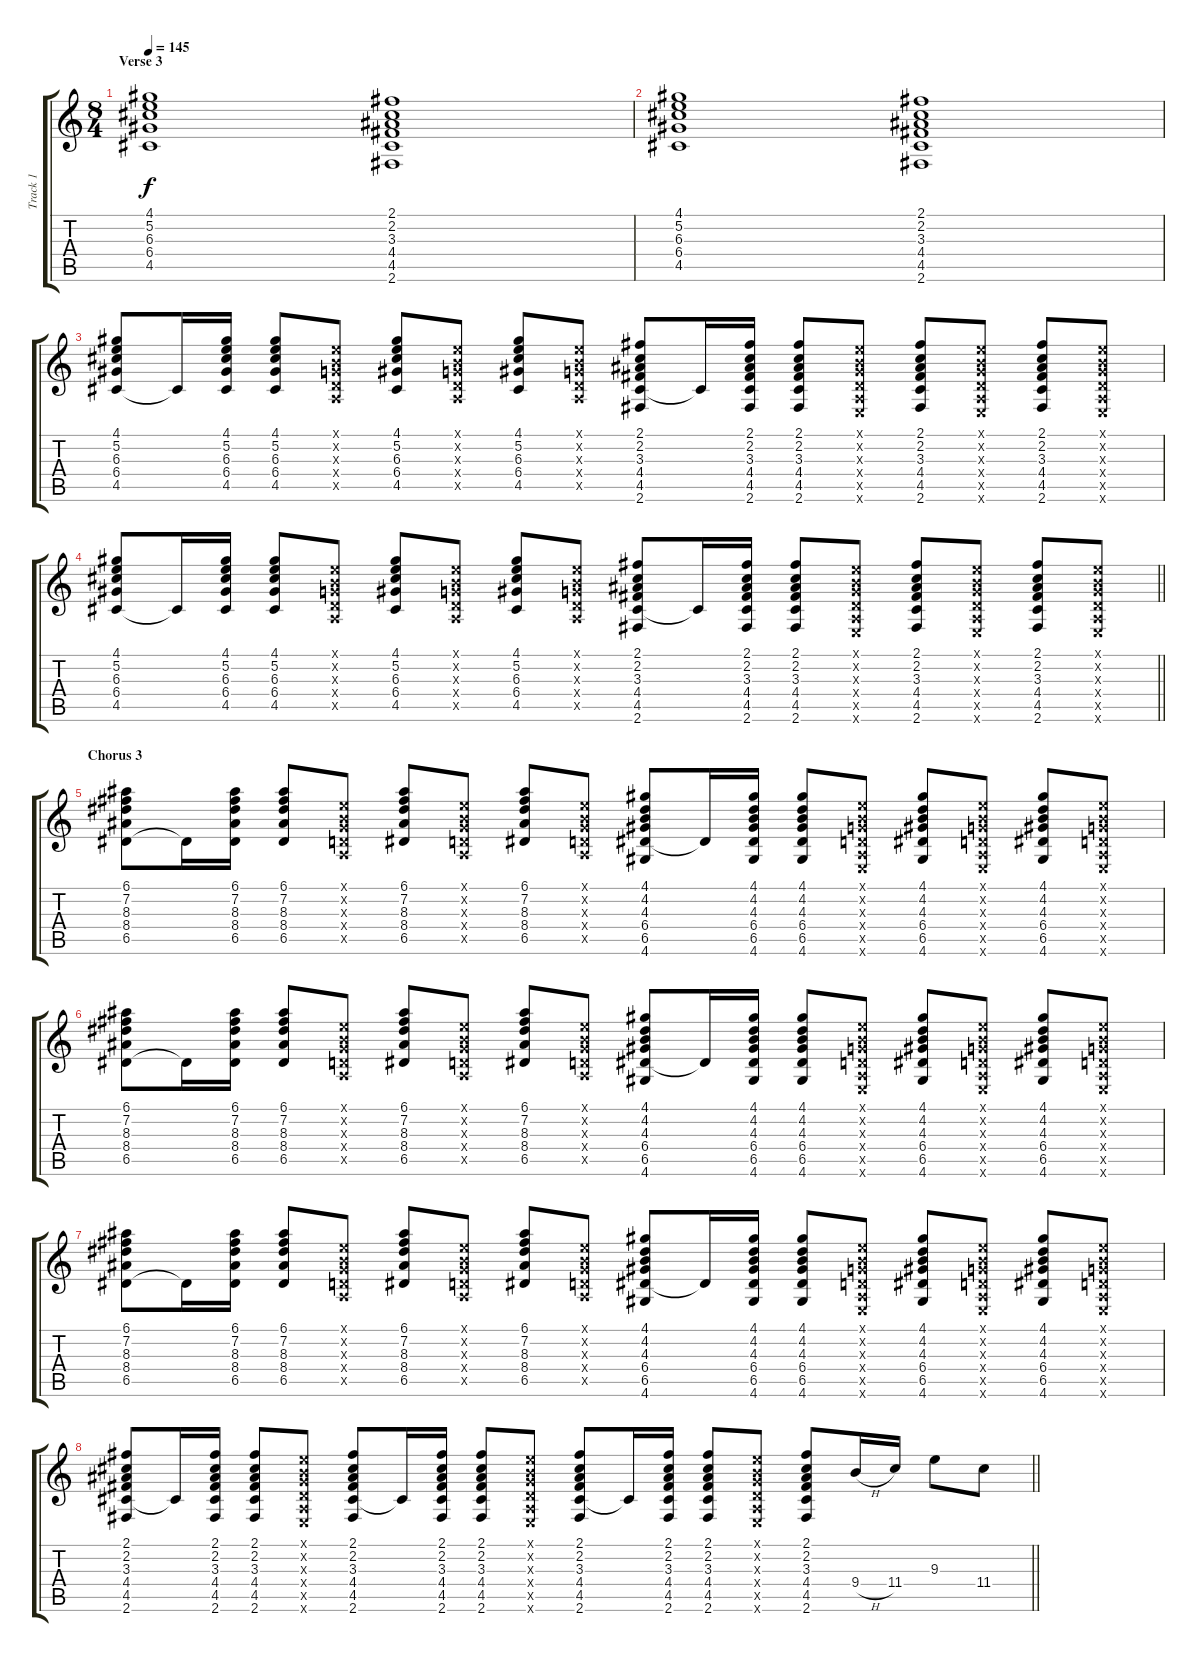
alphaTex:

\track ("Track 1" "Track 1") {instrument acousticguitarsteel}
\staff {score tabs}
\tuning (E4 B3 G3 D3 A2 E2) {hide}
\ts (8 4)
\section ("" "Verse 3")
\tempo 145
\clef g2
\ks c
(4.1 5.2 6.3 6.4 4.5).1{dy f} (2.1 2.2 3.3 4.4 4.5 2.6).1 |
(4.1 5.2 6.3 6.4 4.5).1 (2.1 2.2 3.3 4.4 4.5 2.6).1 |
(4.1 5.2 6.3 6.4 4.5).8 4.5{t}.16 (4.1 5.2 6.3 6.4 4.5).16 (4.1 5.2 6.3 6.4 4.5).8 (0.1{x} 0.2{x} 0.3{x} 0.4{x} 0.5{x}).8 (4.1 5.2 6.3 6.4 4.5).8 (0.1{x} 0.2{x} 0.3{x} 0.4{x} 0.5{x}).8 (4.1 5.2 6.3 6.4 4.5).8 (0.1{x} 0.2{x} 0.3{x} 0.4{x} 0.5{x}).8 (2.1 2.2 3.3 4.4 4.5 2.6).8 4.5{t}.16 (2.1 2.2 3.3 4.4 4.5 2.6).16 (2.1 2.2 3.3 4.4 4.5 2.6).8 (0.1{x} 0.2{x} 0.3{x} 0.4{x} 0.5{x} 0.6{x}).8 (2.1 2.2 3.3 4.4 4.5 2.6).8 (0.1{x} 0.2{x} 0.3{x} 0.4{x} 0.5{x} 0.6{x}).8 (2.1 2.2 3.3 4.4 4.5 2.6).8 (0.1{x} 0.2{x} 0.3{x} 0.4{x} 0.5{x} 0.6{x}).8 |
\barLineRight lightlight
(4.1 5.2 6.3 6.4 4.5).8 4.5{t}.16 (4.1 5.2 6.3 6.4 4.5).16 (4.1 5.2 6.3 6.4 4.5).8 (0.1{x} 0.2{x} 0.3{x} 0.4{x} 0.5{x}).8 (4.1 5.2 6.3 6.4 4.5).8 (0.1{x} 0.2{x} 0.3{x} 0.4{x} 0.5{x}).8 (4.1 5.2 6.3 6.4 4.5).8 (0.1{x} 0.2{x} 0.3{x} 0.4{x} 0.5{x}).8 (2.1 2.2 3.3 4.4 4.5 2.6).8 4.5{t}.16 (2.1 2.2 3.3 4.4 4.5 2.6).16 (2.1 2.2 3.3 4.4 4.5 2.6).8 (0.1{x} 0.2{x} 0.3{x} 0.4{x} 0.5{x} 0.6{x}).8 (2.1 2.2 3.3 4.4 4.5 2.6).8 (0.1{x} 0.2{x} 0.3{x} 0.4{x} 0.5{x} 0.6{x}).8 (2.1 2.2 3.3 4.4 4.5 2.6).8 (0.1{x} 0.2{x} 0.3{x} 0.4{x} 0.5{x} 0.6{x}).8 |
\section ("" "Chorus 3")
(6.1 7.2 8.3 8.4 6.5).8 6.5{t}.16 (6.1 7.2 8.3 8.4 6.5).16 (6.1 7.2 8.3 8.4 6.5).8 (0.1{x} 0.2{x} 0.3{x} 0.4{x} 0.5{x}).8 (6.1 7.2 8.3 8.4 6.5).8 (0.1{x} 0.2{x} 0.3{x} 0.4{x} 0.5{x}).8 (6.1 7.2 8.3 8.4 6.5).8 (0.1{x} 0.2{x} 0.3{x} 0.4{x} 0.5{x}).8 (4.1 4.2 4.3 6.4 6.5 4.6).8 6.5{t}.16 (4.1 4.2 4.3 6.4 6.5 4.6).16 (4.1 4.2 4.3 6.4 6.5 4.6).8 (0.1{x} 0.2{x} 0.3{x} 0.4{x} 0.5{x} 0.6{x}).8 (4.1 4.2 4.3 6.4 6.5 4.6).8 (0.1{x} 0.2{x} 0.3{x} 0.4{x} 0.5{x} 0.6{x}).8 (4.1 4.2 4.3 6.4 6.5 4.6).8 (0.1{x} 0.2{x} 0.3{x} 0.4{x} 0.5{x} 0.6{x}).8 |
(6.1 7.2 8.3 8.4 6.5).8 6.5{t}.16 (6.1 7.2 8.3 8.4 6.5).16 (6.1 7.2 8.3 8.4 6.5).8 (0.1{x} 0.2{x} 0.3{x} 0.4{x} 0.5{x}).8 (6.1 7.2 8.3 8.4 6.5).8 (0.1{x} 0.2{x} 0.3{x} 0.4{x} 0.5{x}).8 (6.1 7.2 8.3 8.4 6.5).8 (0.1{x} 0.2{x} 0.3{x} 0.4{x} 0.5{x}).8 (4.1 4.2 4.3 6.4 6.5 4.6).8 6.5{t}.16 (4.1 4.2 4.3 6.4 6.5 4.6).16 (4.1 4.2 4.3 6.4 6.5 4.6).8 (0.1{x} 0.2{x} 0.3{x} 0.4{x} 0.5{x} 0.6{x}).8 (4.1 4.2 4.3 6.4 6.5 4.6).8 (0.1{x} 0.2{x} 0.3{x} 0.4{x} 0.5{x} 0.6{x}).8 (4.1 4.2 4.3 6.4 6.5 4.6).8 (0.1{x} 0.2{x} 0.3{x} 0.4{x} 0.5{x} 0.6{x}).8 |
(6.1 7.2 8.3 8.4 6.5).8 6.5{t}.16 (6.1 7.2 8.3 8.4 6.5).16 (6.1 7.2 8.3 8.4 6.5).8 (0.1{x} 0.2{x} 0.3{x} 0.4{x} 0.5{x}).8 (6.1 7.2 8.3 8.4 6.5).8 (0.1{x} 0.2{x} 0.3{x} 0.4{x} 0.5{x}).8 (6.1 7.2 8.3 8.4 6.5).8 (0.1{x} 0.2{x} 0.3{x} 0.4{x} 0.5{x}).8 (4.1 4.2 4.3 6.4 6.5 4.6).8 6.5{t}.16 (4.1 4.2 4.3 6.4 6.5 4.6).16 (4.1 4.2 4.3 6.4 6.5 4.6).8 (0.1{x} 0.2{x} 0.3{x} 0.4{x} 0.5{x} 0.6{x}).8 (4.1 4.2 4.3 6.4 6.5 4.6).8 (0.1{x} 0.2{x} 0.3{x} 0.4{x} 0.5{x} 0.6{x}).8 (4.1 4.2 4.3 6.4 6.5 4.6).8 (0.1{x} 0.2{x} 0.3{x} 0.4{x} 0.5{x} 0.6{x}).8 |
\barLineRight lightlight
(2.1 2.2 3.3 4.4 4.5 2.6).8 4.5{t}.16 (2.1 2.2 3.3 4.4 4.5 2.6).16 (2.1 2.2 3.3 4.4 4.5 2.6).8 (0.1{x} 0.2{x} 0.3{x} 0.4{x} 0.5{x} 0.6{x}).8 (2.1 2.2 3.3 4.4 4.5 2.6).8 4.5{t}.16 (2.1 2.2 3.3 4.4 4.5 2.6).16 (2.1 2.2 3.3 4.4 4.5 2.6).8 (0.1{x} 0.2{x} 0.3{x} 0.4{x} 0.5{x} 0.6{x}).8 (2.1 2.2 3.3 4.4 4.5 2.6).8 4.5{t}.16 (2.1 2.2 3.3 4.4 4.5 2.6).16 (2.1 2.2 3.3 4.4 4.5 2.6).8 (0.1{x} 0.2{x} 0.3{x} 0.4{x} 0.5{x} 0.6{x}).8 (2.1 2.2 3.3 4.4 4.5 2.6).8 9.4{h}.16 11.4.16 9.3.8 11.4.8
